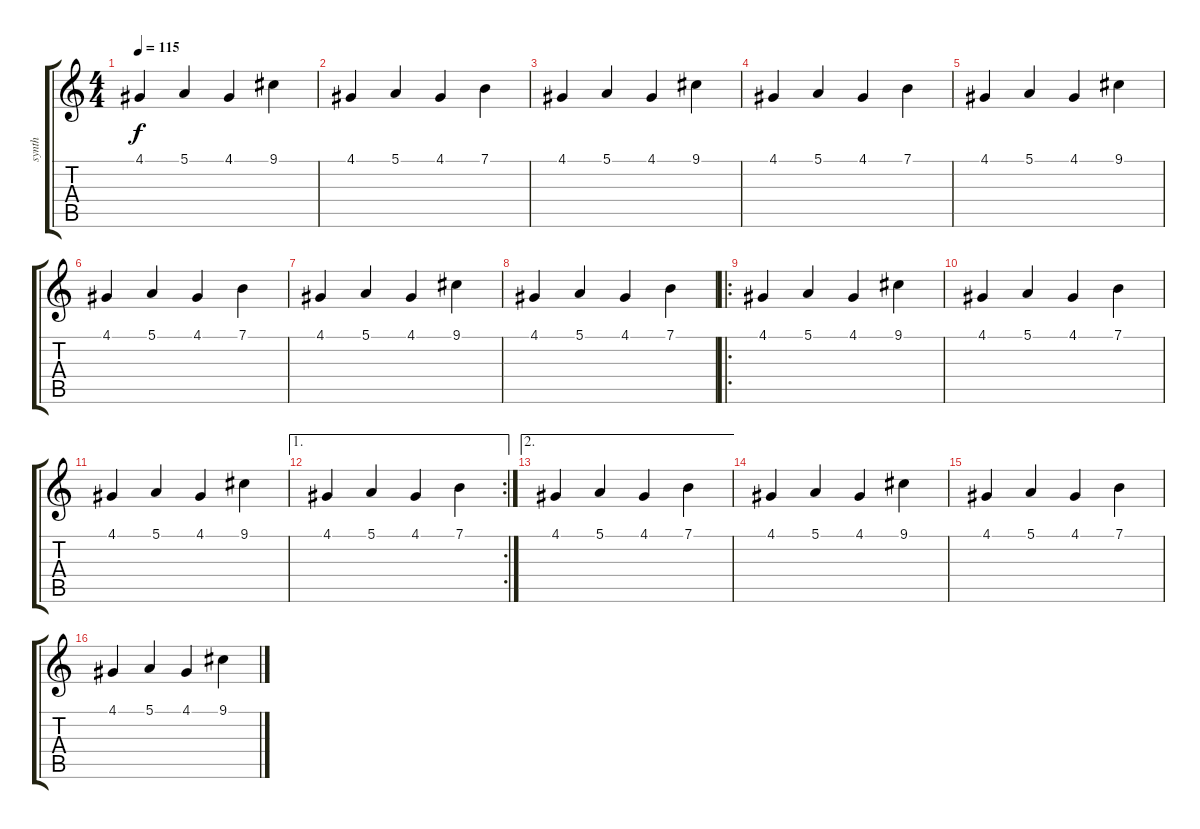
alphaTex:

\track ("synth" "synth") {instrument honkytonkpiano}
\staff {score tabs}
\tuning (E4 B3 G3 D3 A2 E2) {hide}
\ts (4 4)
\tempo 115
\clef g2
\ks c
4.1.4{dy f volume 6 instrument honkytonkpiano} 5.1.4 4.1.4 9.1.4 |
4.1.4 5.1.4 4.1.4 7.1.4 |
4.1.4 5.1.4 4.1.4 9.1.4 |
4.1.4 5.1.4 4.1.4 7.1.4 |
4.1.4 5.1.4{volume 9} 4.1.4 9.1.4 |
4.1.4 5.1.4 4.1.4 7.1.4 |
4.1.4 5.1.4 4.1.4 9.1.4 |
4.1.4 5.1.4 4.1.4 7.1.4 |
\ro
4.1.4 5.1.4 4.1.4 9.1.4 |
4.1.4 5.1.4 4.1.4 7.1.4 |
4.1.4 5.1.4 4.1.4 9.1.4 |
\ae 1
\rc 2
4.1.4 5.1.4 4.1.4 7.1.4 |
\ae 2
4.1.4 5.1.4 4.1.4 7.1.4 |
4.1.4 5.1.4 4.1.4 9.1.4 |
4.1.4 5.1.4 4.1.4 7.1.4 |
4.1.4 5.1.4 4.1.4 9.1.4
